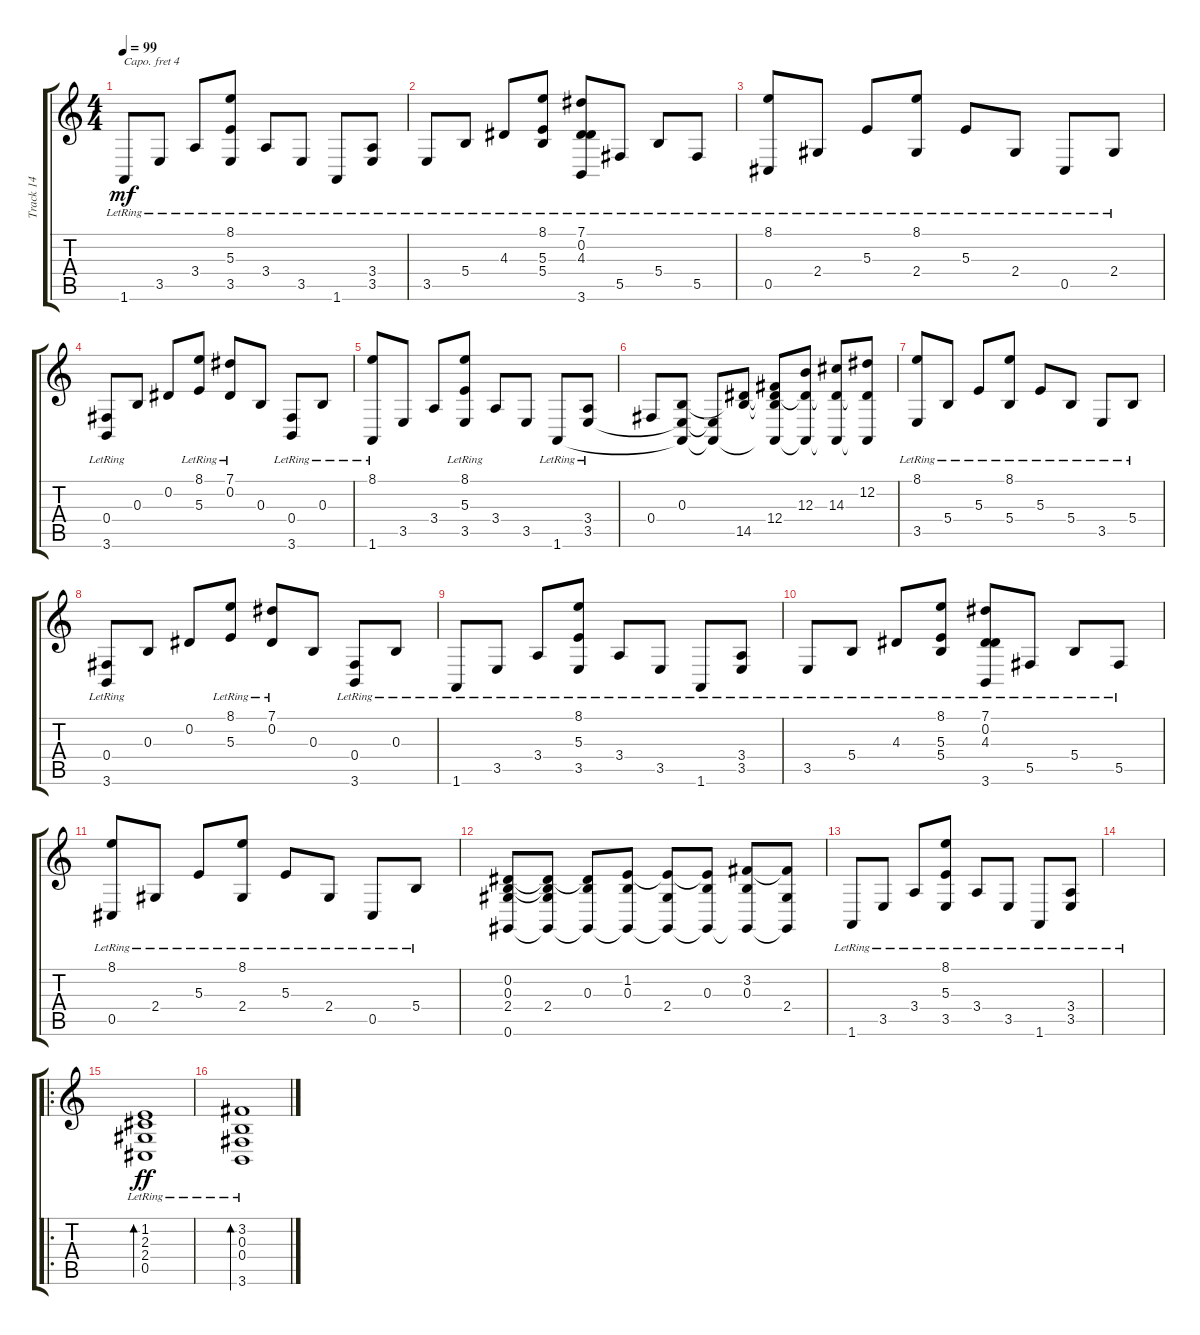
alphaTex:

\track ("Track 14" "Track 14") {instrument pad1newage}
\staff {score tabs}
\capo 4
\tuning (E4 B3 G3 D3 A2 E2) {hide}
\ts (4 4)
\tempo 99
\clef g2
\ks c
1.6{lr}.8{dy mf} 3.5{lr}.8 3.4{lr}.8 (8.1{lr} 5.3{lr} 3.5{lr}).8 3.4{lr}.8 3.5{lr}.8 1.6{lr}.8 (3.4{lr} 3.5{lr}).8 |
3.5{lr}.8 5.4{lr}.8 4.3{lr}.8 (8.1{lr} 5.3{lr} 5.4{lr}).8 (7.1{lr} 0.2{lr} 4.3 3.6{lr}).8 5.5{lr}.8 5.4{lr}.8 5.5{lr}.8 |
(8.1{lr} 0.5{lr}).8 2.4{lr}.8 5.3{lr}.8 (8.1{lr} 2.4{lr}).8 5.3{lr}.8 2.4{lr}.8 0.5{lr}.8 2.4{lr}.8 |
(0.4 3.6{lr}).8 0.3.8 0.2.8 (8.1{lr} 5.3{lr}).8 (7.1{lr} 0.2{lr}).8 0.3.8 (0.4 3.6{lr}).8 0.3{lr}.8 |
(8.1 1.6{lr}).8 3.5.8 3.4.8 (8.1{lr} 5.3{lr} 3.5).8 3.4.8 3.5.8 1.6{lr}.8 (3.4{lr} 3.5{lr}).8 |
0.4.8 (0.3 3.5{t} 1.6{t}).8 (3.5{t} 1.6{t}).8 (0.3{t} 14.5).8 (0.3{t} 12.4 14.5{t} 1.6{t}).8 (12.3 14.5{t} 1.6{t}).8 (14.3 14.5{t} 1.6{t}).8 (12.2 14.5{t} 1.6{t}).8 |
(8.1{lr} 3.5{lr}).8 5.4{lr}.8 5.3{lr}.8 (8.1{lr} 5.4{lr}).8 5.3{lr}.8 5.4{lr}.8 3.5{lr}.8 5.4{lr}.8 |
(0.4 3.6{lr}).8 0.3.8 0.2.8 (8.1{lr} 5.3{lr}).8 (7.1{lr} 0.2{lr}).8 0.3.8 (0.4 3.6{lr}).8 0.3{lr}.8 |
1.6{lr}.8 3.5{lr}.8 3.4{lr}.8 (8.1{lr} 5.3{lr} 3.5{lr}).8 3.4{lr}.8 3.5{lr}.8 1.6{lr}.8 (3.4{lr} 3.5{lr}).8 |
3.5{lr}.8 5.4{lr}.8 4.3{lr}.8 (8.1{lr} 5.3{lr} 5.4{lr}).8 (7.1{lr} 0.2{lr} 4.3 3.6{lr}).8 5.5{lr}.8 5.4{lr}.8 5.5{lr}.8 |
(8.1{lr} 0.5{lr}).8 2.4{lr}.8 5.3{lr}.8 (8.1{lr} 2.4{lr}).8 5.3{lr}.8 2.4{lr}.8 0.5{lr}.8 5.4{lr}.8 |
(0.2 0.3 2.4 0.6).8 (0.2{t} 0.3{t} 2.4 0.6{t}).8 (0.2{t} 0.3 0.6{t}).8 (1.2 0.3 0.6{t}).8 (1.2{t} 2.4 0.6{t}).8 (1.2{t} 0.3 0.6{t}).8 (3.2 0.3 0.6{t}).8 (3.2{t} 2.4 0.6{t}).8 |
1.6{lr}.8 3.5{lr}.8 3.4{lr}.8 (8.1{lr} 5.3{lr} 3.5{lr}).8 3.4{lr}.8 3.5{lr}.8 1.6{lr}.8 (3.4{lr} 3.5{lr}).8 |
|
\ro
(1.2 2.3 2.4 0.5{lr}).1{bd 480 dy ff} |
(3.2{lr} 0.3{lr} 0.4{lr} 3.6{lr}).1{bd 480}
